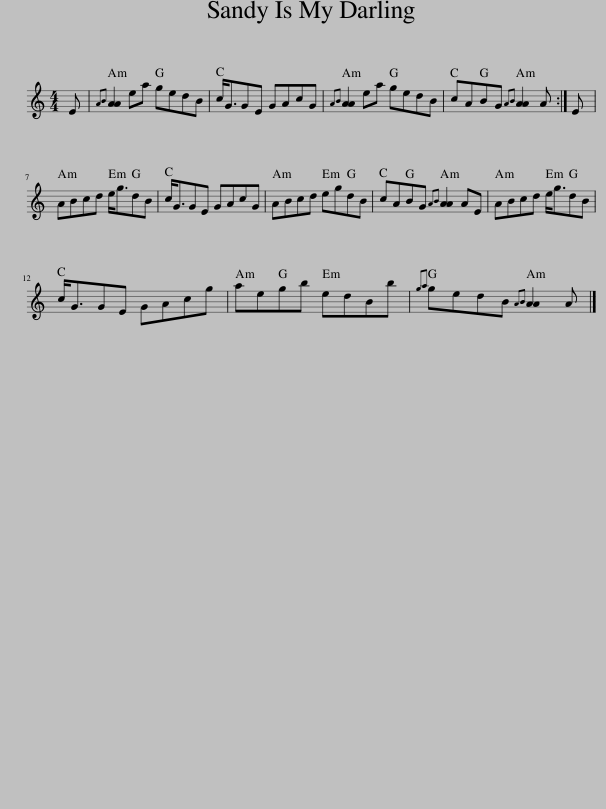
X:1
L:1/8
M:4/4
I:linebreak $
K:C
V:1 treble
V:1
 E |{AB} [AA]2 ea gedB | c<GGE GAcG |{AB} [AA]2 ea gedB | cABG{AB} [AA]2 A :| %5
 E |$ ABcd e<gdB | c<GGE GAcG | ABcd egdB | cABG{AB} [AA]2 AE | %10
 ABcd e<gdB |$ c<GGE GAcg | aegb edBb |{ga} gedB{AB} [AA]2 A |] %14
